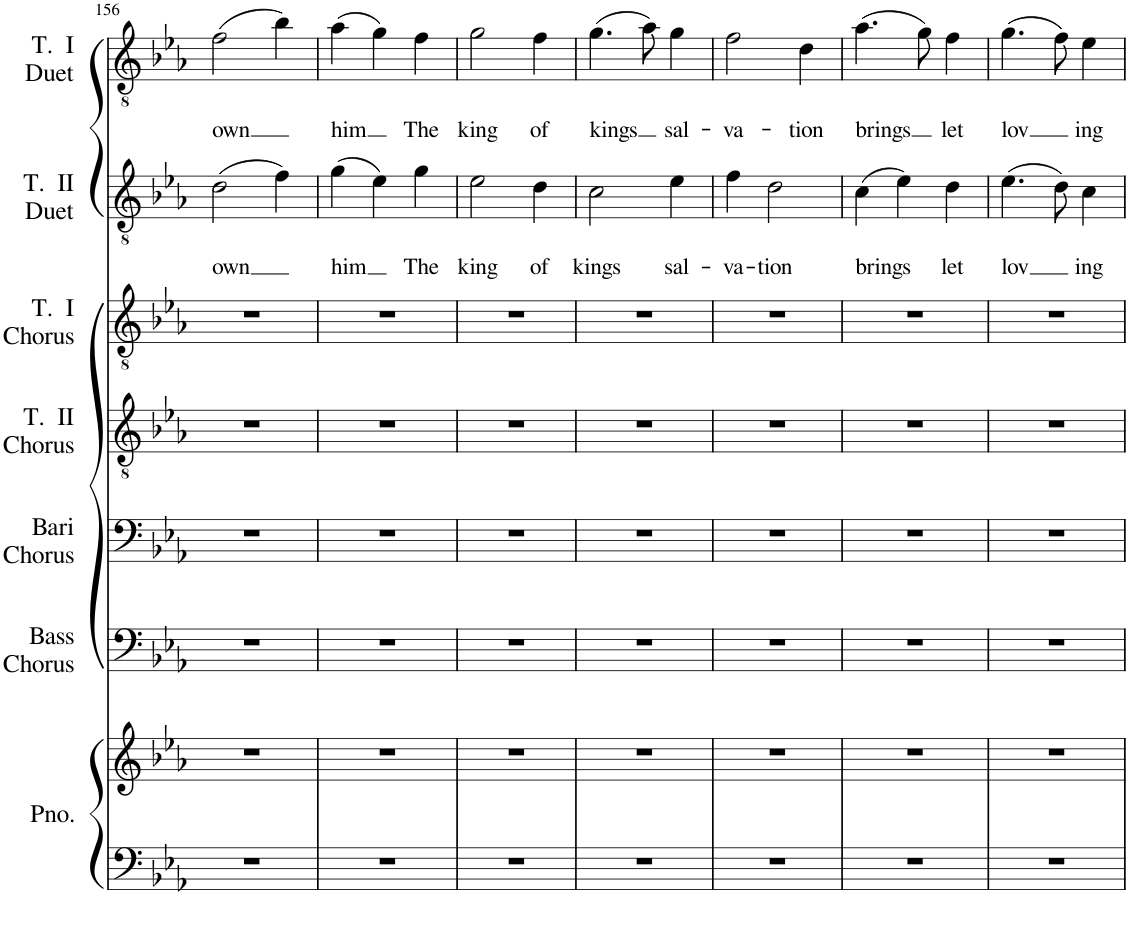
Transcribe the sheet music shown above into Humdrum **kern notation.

**kern	**kern	**kern	**kern	**kern	**kern	**kern	**text	**text	**kern	**text	**text
*part7	*part7	*part6	*part5	*part4	*part3	*part2	*part2	*part2	*part1	*part1	*part1
*staff8	*staff7	*staff6	*staff5	*staff4	*staff3	*staff2	*staff2	*staff2	*staff1	*staff1	*staff1
*I"Piano	*	*I"Bass Chorus	*I"Baritone Chorus	*I"Tenor II Chorus	*I"Tenor I Chorus	*I"Tenor II Duet	*	*	*I"Tenor I Duet	*	*
*I'Pno.	*	*I'Bass Chorus	*I'Bari Chorus	*I'T.  II Chorus	*I'T.  I Chorus	*I'T.  II Duet	*	*	*I'T.  I Duet	*	*
!!LO:PB:g=z
*clefF4	*clefG2	*clefF4	*clefF4	*clefGv2	*clefGv2	*clefGv2	*	*	*clefGv2	*	*
*k[b-e-a-]	*k[b-e-a-]	*k[b-e-a-]	*k[b-e-a-]	*k[b-e-a-]	*k[b-e-a-]	*k[b-e-a-]	*	*	*k[b-e-a-]	*	*
*M3/4	*M3/4	*M3/4	*M3/4	*M3/4	*M3/4	*M3/4	*	*	*M3/4	*	*
=156	=156	=156	=156	=156	=156	=156	=156	=156	=156	=156	=156
!	!	!	!	!	!	!	!	!LO:LY:b	!	!	!LO:LY:b
2.r	2.r	2.r	2.r	2.r	2.r	(2d\	.	own	(2f\	.	own
.	.	.	.	.	.	4f\)	.	.	4b-\)	.	.
=157	=157	=157	=157	=157	=157	=157	=157	=157	=157	=157	=157
!	!	!	!	!	!	!	!	!LO:LY:b	!	!	!LO:LY:b
2.r	2.r	2.r	2.r	2.r	2.r	(4g\	.	him	(4a-\	.	him
.	.	.	.	.	.	4e-\)	.	.	4g\)	.	.
!	!	!	!	!	!	!	!	!LO:LY:b	!	!	!LO:LY:b
.	.	.	.	.	.	4g\	.	The	4f\	.	The
=158	=158	=158	=158	=158	=158	=158	=158	=158	=158	=158	=158
!	!	!	!	!	!	!	!	!LO:LY:b	!	!	!LO:LY:b
2.r	2.r	2.r	2.r	2.r	2.r	2e-\	.	king	2g\	.	king
!	!	!	!	!	!	!	!	!LO:LY:b	!	!	!LO:LY:b
.	.	.	.	.	.	4d\	.	of	4f\	.	of
=159	=159	=159	=159	=159	=159	=159	=159	=159	=159	=159	=159
!	!	!	!	!	!	!	!	!LO:LY:b	!	!	!LO:LY:b
2.r	2.r	2.r	2.r	2.r	2.r	2c\	.	kings	(4.g\	.	kings
.	.	.	.	.	.	.	.	.	8a-\)	.	.
!	!	!	!	!	!	!	!	!LO:LY:b	!	!	!LO:LY:b
.	.	.	.	.	.	4e-\	.	sal-	4g\	.	sal-
=160	=160	=160	=160	=160	=160	=160	=160	=160	=160	=160	=160
!	!	!	!	!	!	!	!	!LO:LY:b	!	!	!LO:LY:b
2.r	2.r	2.r	2.r	2.r	2.r	4f\	.	-va-	2f\	.	-va-
!	!	!	!	!	!	!	!	!LO:LY:b	!	!	!
.	.	.	.	.	.	2d\	.	-tion	.	.	.
!	!	!	!	!	!	!	!	!	!	!	!LO:LY:b
.	.	.	.	.	.	.	.	.	4d\	.	-tion
=161	=161	=161	=161	=161	=161	=161	=161	=161	=161	=161	=161
!	!	!	!	!	!	!	!	!LO:LY:b	!	!	!LO:LY:b
2.r	2.r	2.r	2.r	2.r	2.r	(4c\	.	brings	(4.a-\	.	brings
.	.	.	.	.	.	4e-\)	.	.	.	.	.
.	.	.	.	.	.	.	.	.	8g\)	.	.
!	!	!	!	!	!	!	!	!LO:LY:b	!	!	!LO:LY:b
.	.	.	.	.	.	4d\	.	let	4f\	.	let
=162	=162	=162	=162	=162	=162	=162	=162	=162	=162	=162	=162
!	!	!	!	!	!	!	!	!LO:LY:b	!	!	!LO:LY:b
2.r	2.r	2.r	2.r	2.r	2.r	(4.e-\	.	lov	(4.g\	.	lov
.	.	.	.	.	.	8d\)	.	.	8f\)	.	.
!	!	!	!	!	!	!	!	!LO:LY:b	!	!	!LO:LY:b
.	.	.	.	.	.	4c\	.	ing	4e-\	.	ing
=	=	=	=	=	=	=	=	=	=	=	=
*-	*-	*-	*-	*-	*-	*-	*-	*-	*-	*-	*-
